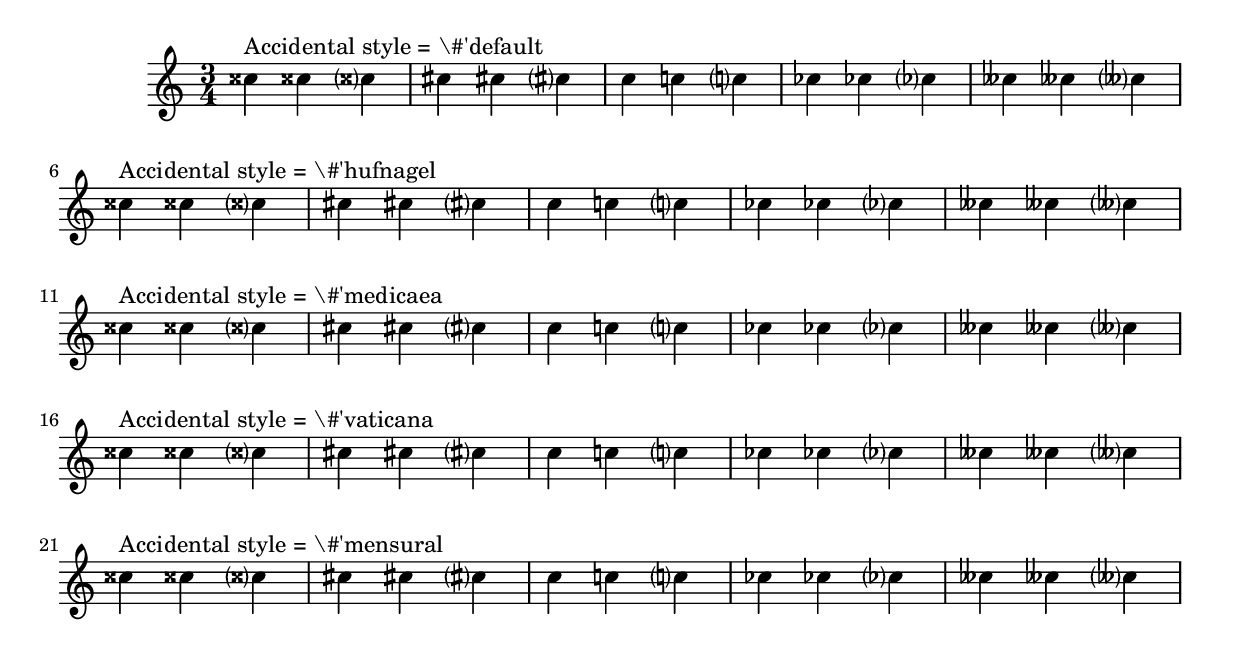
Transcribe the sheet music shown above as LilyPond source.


\header {
texidoc = "@cindex Ancient Accidentals
Accidentals are available in different ancient styles, which all
are collected here.
"
}

\version "2.3.4"

\score { 
  \context Voice \relative c {
    \time 3/4
	\override Staff.Accidental  #'style = #'default
	cisis''^"Accidental style = \#'default" cisis! cisis? |
	cis cis! cis? | 
	c c! c? |
	ces ces! ces? |
	ceses ceses! ceses? |
	\break
	
	\override Staff.Accidental  #'style = #'hufnagel
	cisis^"Accidental style = \#'hufnagel" cisis! cisis? |
	cis cis! cis? | 
	c c! c? |
	ces ces! ces? |
	ceses ceses! ceses? |
	\break
	
	\override Staff.Accidental  #'style = #'medicaea
	cisis^"Accidental style = \#'medicaea" cisis! cisis? |
	cis cis! cis? | 
	c c! c? |
	ces ces! ces? |
	ceses ceses! ceses? |
	\break
	
	\override Staff.Accidental  #'style = #'vaticana
	cisis^"Accidental style = \#'vaticana" cisis! cisis? |
	cis cis! cis? | 
	c c! c? |
	ces ces! ces? |
	ceses ceses! ceses? |
	\break
	
	\override Staff.Accidental  #'style = #'mensural
	cisis^"Accidental style = \#'mensural" cisis! cisis? |
	cis cis! cis? | 
	c c! c? |
	ces ces! ces? |
	ceses ceses! ceses? |
	
  }
}

